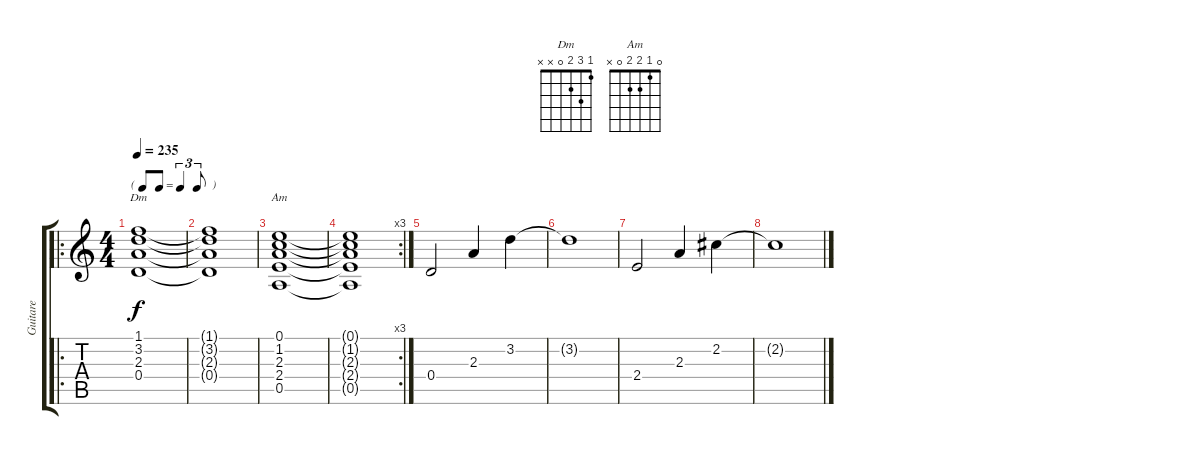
\track ("Guitare" "Guitare") {instrument acousticguitarnylon}
\staff {score tabs}
\tuning (E4 B3 G3 D3 A2 E2) {hide}
\chord ("Dm" 1 3 2 0 x x)
\chord ("Am" 0 1 2 2 0 x)
\ro
\ts (4 4)
\tf triplet8th
\tempo 235
\clef g2
\ks c
(1.1 3.2 2.3 0.4).1{ch "Dm" dy f} |
(1.1{t} 3.2{t} 2.3{t} 0.4{t}).1 |
(0.1 1.2 2.3 2.4 0.5).1{ch "Am"} |
\rc 3
(0.1{t} 1.2{t} 2.3{t} 2.4{t} 0.5{t}).1 |
0.4.2 2.3.4 3.2.4 |
3.2{t}.1 |
2.4.2 2.3.4 2.2.4 |
2.2{t}.1
